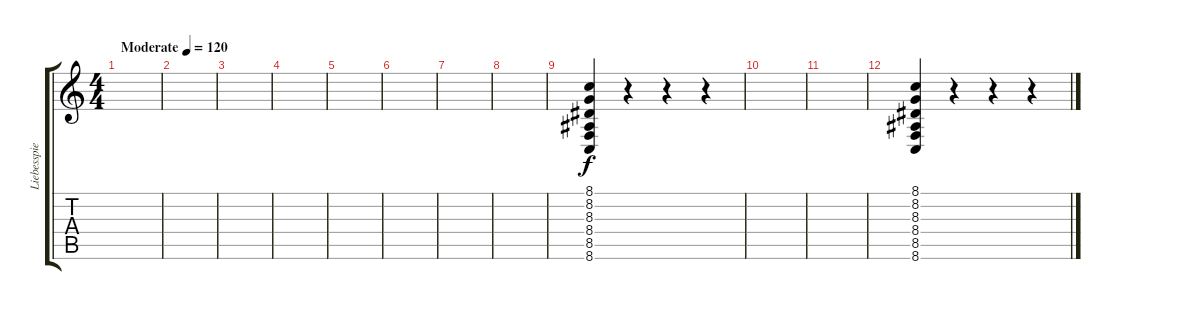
\track ("Liebesspiel" "Liebesspie") {instrument glockenspiel}
\staff {score tabs}
\tuning (E4 B3 G3 D3 A2 E2) {hide}
\ts (4 4)
\tempo (120 "Moderate")
\clef g2
\ks c
|
|
|
|
|
|
|
|
(8.1 8.2 8.3 8.4 8.5 8.6).4 r.4 r.4 r.4 |
|
|
(8.1 8.2 8.3 8.4 8.5 8.6).4 r.4 r.4 r.4
